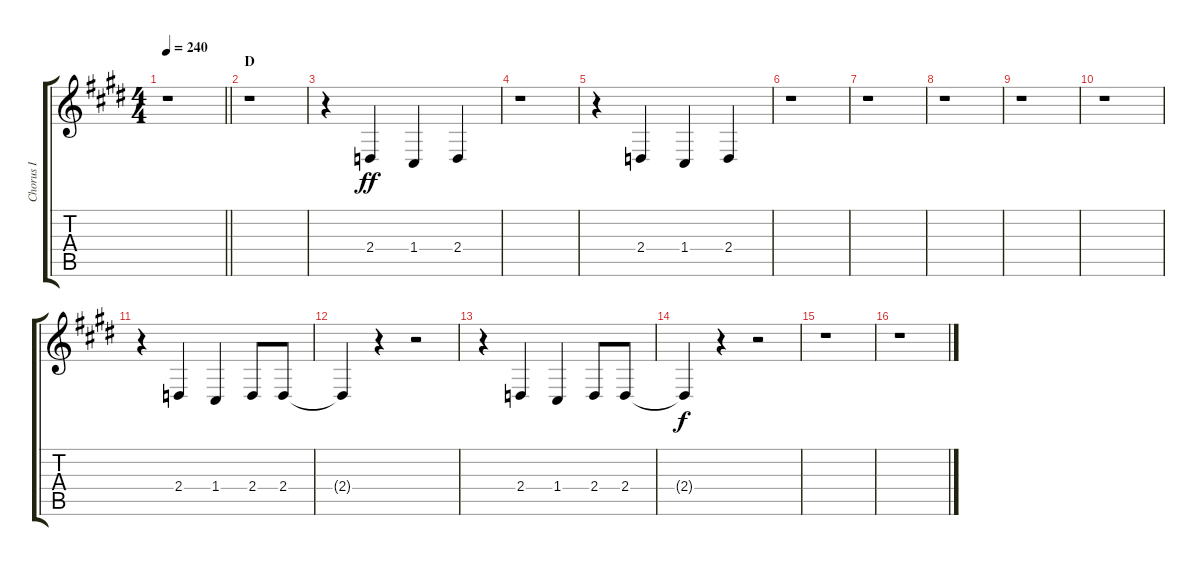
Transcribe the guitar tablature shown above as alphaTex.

\track ("Chorus I" "Chorus I") {instrument voiceoohs}
\staff {score tabs}
\tuning (D4 A3 F3 C3 G2 D2) {hide}
\ts (4 4)
\tempo 240
\clef g2
\barLineRight lightlight
\ks e
r.1{dy ff} |
\section ("" "D")
r.1 |
r.4 2.4.4 1.4.4 2.4.4 |
r.1 |
r.4 2.4.4 1.4.4 2.4.4 |
r.1 |
r.1 |
r.1 |
r.1 |
r.1 |
r.4 2.4.4 1.4.4 2.4.8 2.4.8 |
2.4{t}.4 r.4 r.2 |
r.4 2.4.4 1.4.4 2.4.8 2.4.8 |
2.4{t}.4{dy f} r.4 r.2 |
r.1 |
r.1
